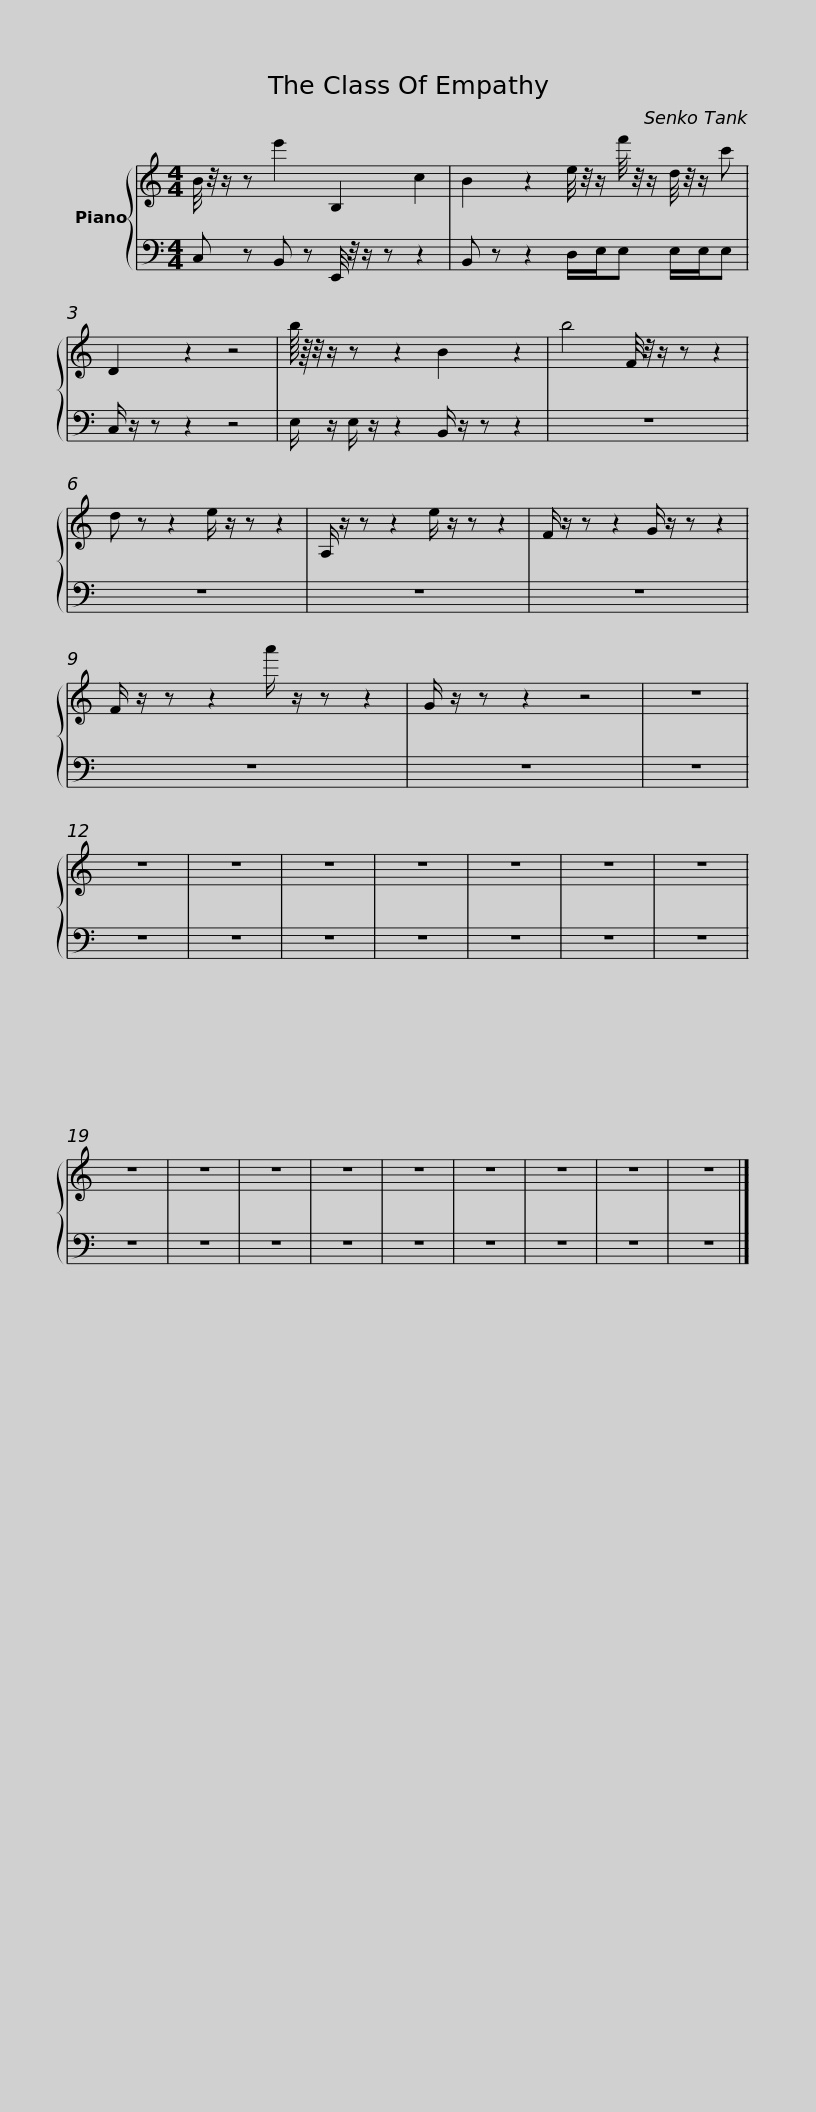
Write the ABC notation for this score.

X:1
%%score { 1 | 2 }
L:1/8
M:4/4
I:linebreak $
K:C
V:1 treble
V:2 bass
V:1
 B/4 z/4 z/ z e'2 B,2 c2 | B2 z2 e/4 z/4 z/ f'/4 z/4 z/ d/4 z/4 z/ c' | D2 z2 z4 | b/8 z/8 z/4 z/ z z2 B2 z2 |$ b4 F/4 z/4 z/ z z2 | %5
 d z z2 e/ z/ z z2 | A,/ z/ z z2 e/ z/ z z2 | F/ z/ z z2 G/ z/ z z2 | F/ z/ z z2 a'/ z/ z z2 | G/ z/ z z2 z4 | %10
 z8 |$ z8 | z8 | z8 | z8 | %15
 z8 | z8 | z8 | z8 | z8 | %20
 z8 | z8 | z8 | z8 | z8 | %25
 z8 | z8 |] %27
V:2
 C, z B,, z E,,/4 z/4 z/ z z2 | B,, z z2 D,/E,/E, E,/E,/E, | C,/ z/ z z2 z4 | E,/ z/ E,/ z/ z2 B,,/ z/ z z2 |$ z8 | %5
 z8 | z8 | z8 | z8 | z8 | %10
 z8 |$ z8 | z8 | z8 | z8 | %15
 z8 | z8 | z8 | z8 | z8 | %20
 z8 | z8 | z8 | z8 | z8 | %25
 z8 | z8 |] %27
